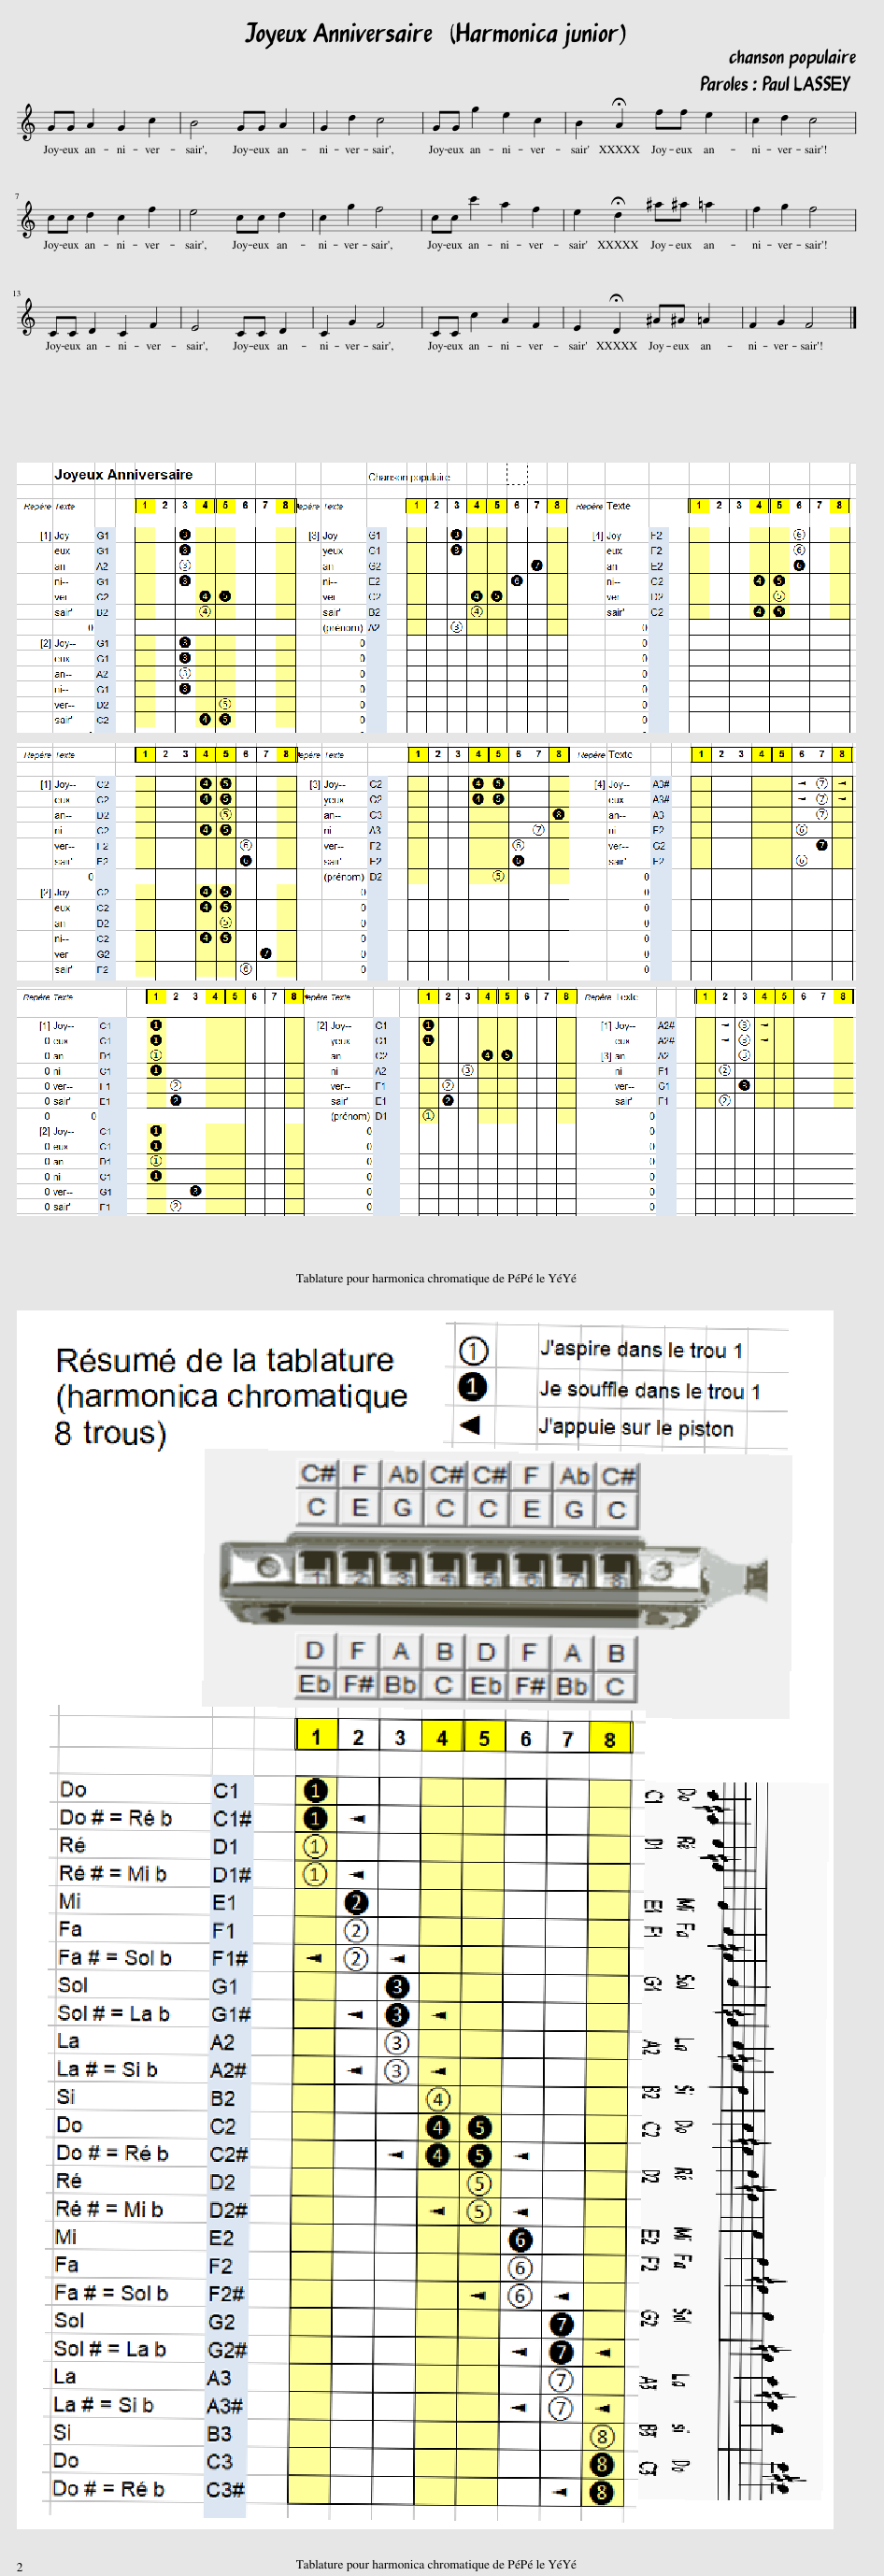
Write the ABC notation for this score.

X:1
L:1/8
M:none
I:linebreak $
K:C
V:1 treble
V:1
 GG A2 G2 c2 | B4 GG A2 | G2 d2 c4 | GG g2 e2 c2 | B2 !fermata!A2 ff e2 | %5
 c2 d2 c4 |$ cc d2 c2 f2 | e4 cc d2 | c2 g2 f4 | cc c'2 a2 f2 | %10
 e2 !fermata!d2 ^a^a =a2 | f2 g2 f4 |$ CC D2 C2 F2 | E4 CC D2 | C2 G2 F4 | %15
 CC c2 A2 F2 | E2 !fermata!D2 ^A^A =A2 | F2 G2 F4 |] %18
